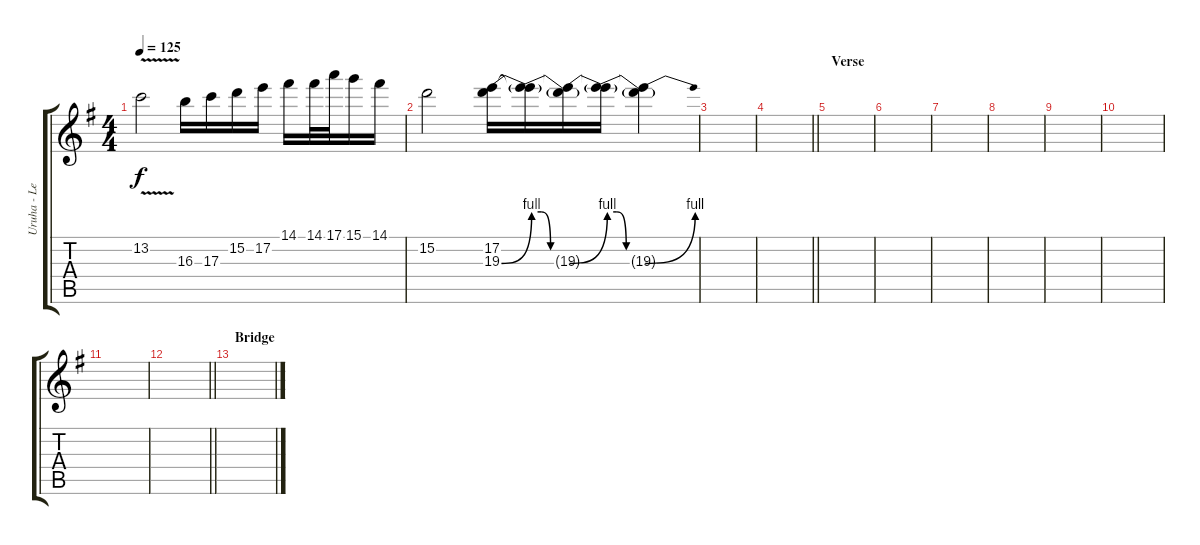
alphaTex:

\track ("Uruha - Lead Guitar 1" "Uruha - Le") {instrument overdrivenguitar}
\staff {score tabs}
\tuning (E4 B3 G3 D3 A2 E2) {hide}
\ts (4 4)
\tempo 125
\clef g2
\ks eminor
13.2{v}.2{dy f} 16.3.16 17.3.16 15.2.16 17.2.16 14.1.16 14.1.32 17.1.32 15.1.16 14.1.16 |
15.2.2 (17.2 19.3{be (bend 0 0 60 4)}).16 (17.2{t} 19.3{be (custom 0 4 15 4 30 0 60 0) t}).16 (17.2{t} 19.3{be (bend 0 0 60 4) t}).16 (17.2{t} 19.3{be (custom 0 4 15 4 30 0 60 0) t}).16 (17.2{t} 19.3{be (bend 0 0 60 4) t}).4 |
|
\barLineRight lightlight
|
\section ("" "Verse")
|
|
|
|
|
|
|
\barLineRight lightlight
|
\section ("" "Bridge")
